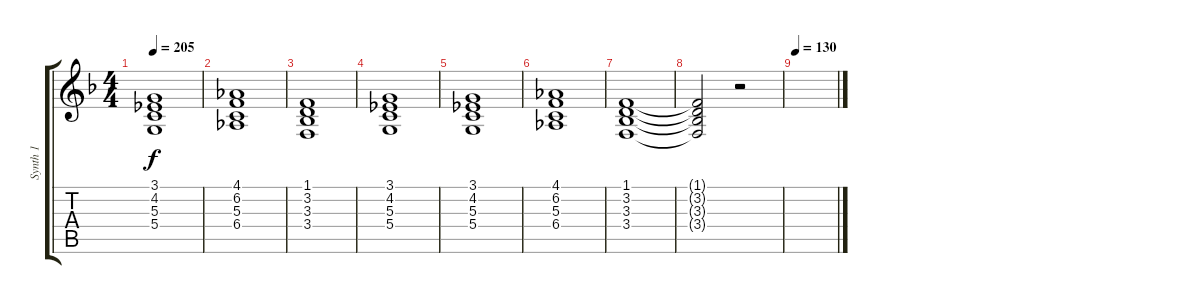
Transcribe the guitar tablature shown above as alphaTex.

\track ("Synth 1" "Synth 1") {instrument synthstrings1}
\staff {score tabs}
\tuning (E4 B3 G3 D3 A2 E2) {hide}
\ts (4 4)
\tempo 205
\clef g2
\ks f
(3.1 4.2 5.3 5.4).1{dy f} |
(4.1 6.2 5.3 6.4).1 |
(1.1 3.2 3.3 3.4).1 |
(3.1 4.2 5.3 5.4).1 |
(3.1 4.2 5.3 5.4).1 |
(4.1 6.2 5.3 6.4).1 |
(1.1 3.2 3.3 3.4).1 |
(1.1{t} 3.2{t} 3.3{t} 3.4{t}).2 r.2 |
\tempo 130
